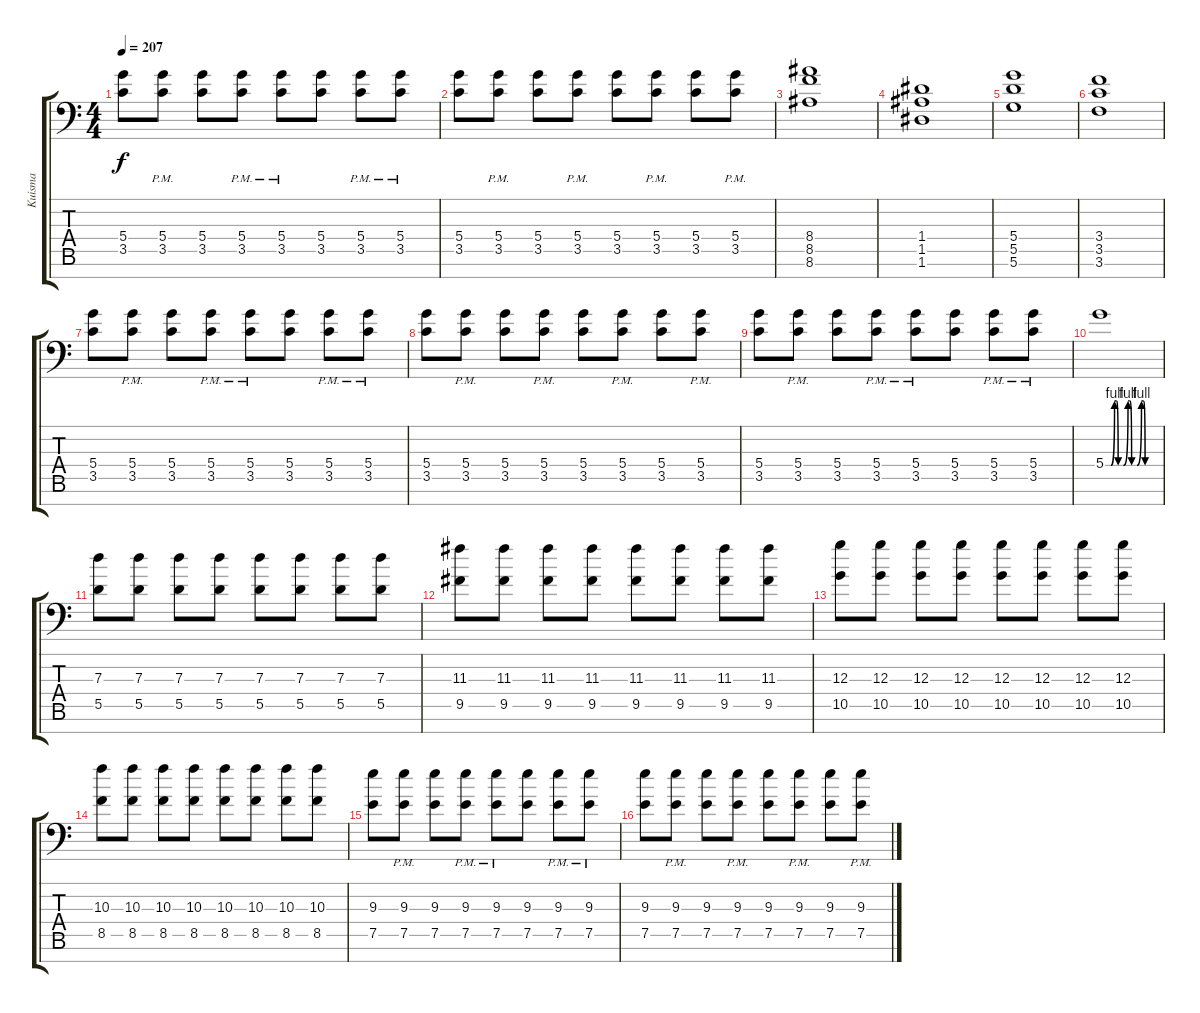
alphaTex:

\track ("Kuisma" "Kuisma") {instrument distortionguitar}
\staff {score tabs}
\tuning (E4 B3 G3 D3 A2 D2 A1) {hide}
\ts (4 4)
\tempo 207
\clef f4
\ks c
(5.4 3.5).8{dy f} (5.4{pm} 3.5{pm}).8 (5.4 3.5).8 (5.4{pm} 3.5{pm}).8 (5.4{pm} 3.5{pm}).8 (5.4 3.5).8 (5.4{pm} 3.5{pm}).8 (5.4{pm} 3.5{pm}).8 |
(5.4 3.5).8 (5.4{pm} 3.5{pm}).8 (5.4 3.5).8 (5.4{pm} 3.5{pm}).8 (5.4 3.5).8 (5.4{pm} 3.5{pm}).8 (5.4 3.5).8 (5.4{pm} 3.5{pm}).8 |
(8.4 8.5 8.6).1 |
(1.4 1.5 1.6).1 |
(5.4 5.5 5.6).1 |
(3.4 3.5 3.6).1 |
(5.4 3.5).8 (5.4{pm} 3.5{pm}).8 (5.4 3.5).8 (5.4{pm} 3.5{pm}).8 (5.4{pm} 3.5{pm}).8 (5.4 3.5).8 (5.4{pm} 3.5{pm}).8 (5.4{pm} 3.5{pm}).8 |
(5.4 3.5).8 (5.4{pm} 3.5{pm}).8 (5.4 3.5).8 (5.4{pm} 3.5{pm}).8 (5.4 3.5).8 (5.4{pm} 3.5{pm}).8 (5.4 3.5).8 (5.4{pm} 3.5{pm}).8 |
(5.4 3.5).8 (5.4{pm} 3.5{pm}).8 (5.4 3.5).8 (5.4{pm} 3.5{pm}).8 (5.4{pm} 3.5{pm}).8 (5.4 3.5).8 (5.4{pm} 3.5{pm}).8 (5.4{pm} 3.5{pm}).8 |
5.4{be (custom 0 0 6 0 10 4 12 4 14 0 20 0 25 4 27 4 29 0 35 0 40 4 42 4 44 0 60 0)}.1 |
(7.3 5.5).8{instrument distortionguitar} (7.3 5.5).8 (7.3 5.5).8 (7.3 5.5).8 (7.3 5.5).8 (7.3 5.5).8 (7.3 5.5).8 (7.3 5.5).8 |
(11.3 9.5).8 (11.3 9.5).8 (11.3 9.5).8 (11.3 9.5).8 (11.3 9.5).8 (11.3 9.5).8 (11.3 9.5).8 (11.3 9.5).8 |
(12.3 10.5).8 (12.3 10.5).8 (12.3 10.5).8 (12.3 10.5).8 (12.3 10.5).8 (12.3 10.5).8 (12.3 10.5).8 (12.3 10.5).8 |
(10.3 8.5).8 (10.3 8.5).8 (10.3 8.5).8 (10.3 8.5).8 (10.3 8.5).8 (10.3 8.5).8 (10.3 8.5).8 (10.3 8.5).8 |
(9.3 7.5).8 (9.3{pm} 7.5{pm}).8 (9.3 7.5).8 (9.3{pm} 7.5{pm}).8 (9.3{pm} 7.5{pm}).8 (9.3 7.5).8 (9.3{pm} 7.5{pm}).8 (9.3{pm} 7.5{pm}).8 |
(9.3 7.5).8 (9.3{pm} 7.5{pm}).8 (9.3 7.5).8 (9.3{pm} 7.5{pm}).8 (9.3 7.5).8 (9.3{pm} 7.5{pm}).8 (9.3 7.5).8 (9.3{pm} 7.5{pm}).8
